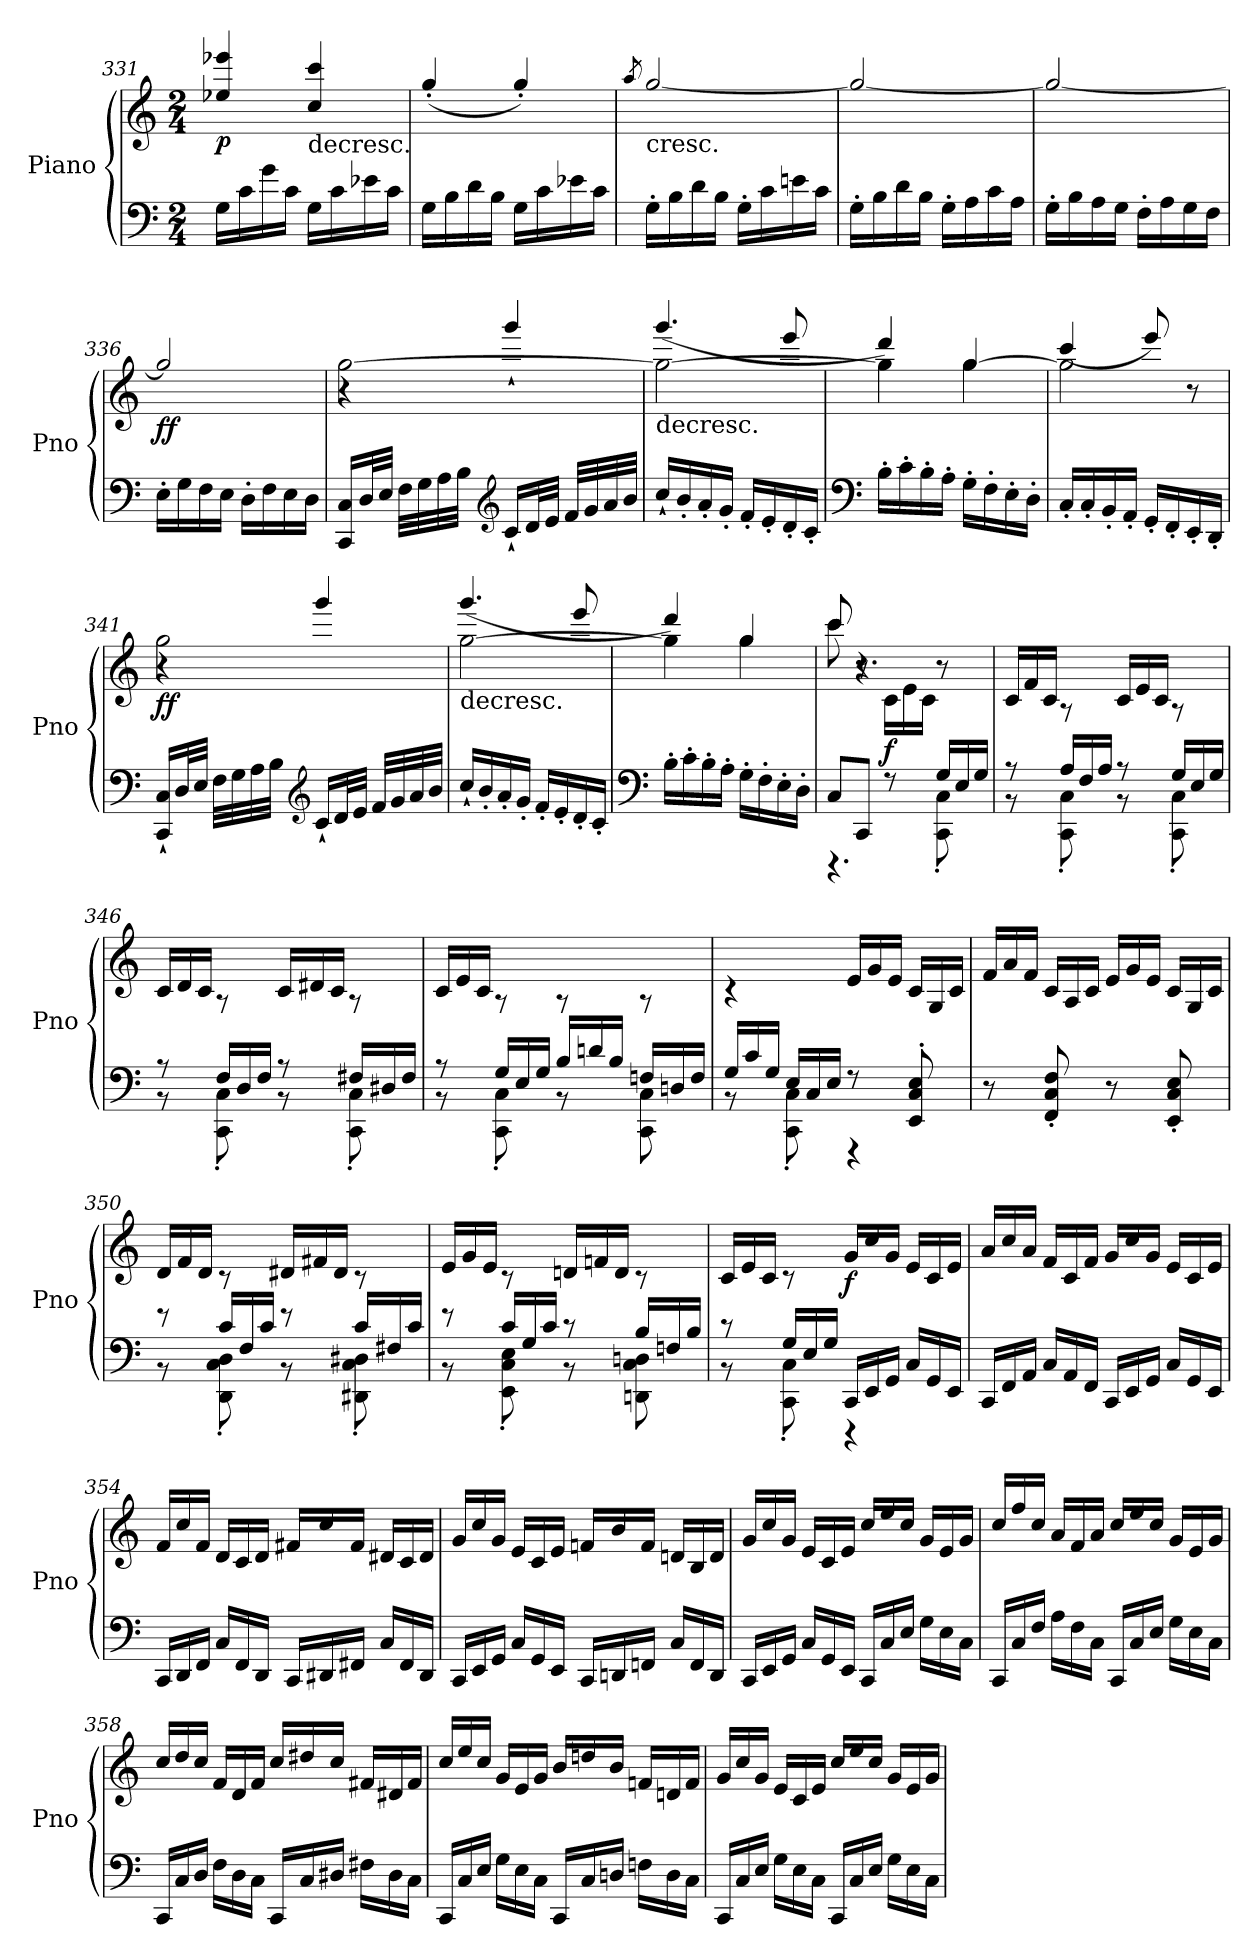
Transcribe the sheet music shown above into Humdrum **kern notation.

**kern	**kern	**dynam
*part1	*part1	*part1
*staff2	*staff1	*staff1/2
*I"Piano	*	*
*I'Pno	*	*
*clefF4	*clefG2	*
*k[]	*k[]	*
*C:	*C:	*
*M2/4	*M2/4	*
=331	=331	=331
*	*^	*
!	!	!	!LO:DY:b
16G\LL	2ryy	4ee-X/ 4eee-X/	p
16c\	.	.	.
16g\	.	.	.
16c\JJ	.	.	.
!	!	!LO:TX:b:t=decresc.	!
16G\LL	.	4cc/ 4ccc/	.
16c\	.	.	.
16e-X\	.	.	.
16c\JJ	.	.	.
=332	=332	=332	=332
16G\LL	2ryy	(>4gg'/	.
16B\	.	.	.
16d\	.	.	.
16B\JJ	.	.	.
16G\LL	.	4gg'/)	.
16c\	.	.	.
16e-X\	.	.	.
16c\JJ	.	.	.
=333	=333	=333	=333
.	.	8qaa/	.
!	!LO:TX:b:t=cresc.	!	!
16G'\LL	2ryy	[2gg/	.
16B\	.	.	.
16d\	.	.	.
16B\JJ	.	.	.
16G'\LL	.	.	.
16c\	.	.	.
16en\	.	.	.
16c\JJ	.	.	.
!!LO:LB:g=z	!!
=334	=334	=334	=334
16G'\LL	2ryy	2gg/_	.
16B\	.	.	.
16d\	.	.	.
16B\JJ	.	.	.
16G'\LL	.	.	.
16A\	.	.	.
16c\	.	.	.
16A\JJ	.	.	.
=335	=335	=335	=335
16G'\LL	2ryy	2gg/_	.
16B\	.	.	.
16A\	.	.	.
16G\JJ	.	.	.
16F'\LL	.	.	.
16A\	.	.	.
16G\	.	.	.
16F\JJ	.	.	.
=336	=336	=336	=336
!	!	!	!LO:DY:b
16E'\LL	2ryy	2gg/]	ff
16G\	.	.	.
16F\	.	.	.
16E\JJ	.	.	.
16D'\LL	.	.	.
16F\	.	.	.
16E\	.	.	.
16D\JJ	.	.	.
=337	=337	=337	=337
*	*	*^	*
16CC/ 16C/LL	2ryy	4r	[2gg\	.
32D/L	.	.	.	.
32E/JJJ	.	.	.	.
32F\LLL	.	.	.	.
32G\	.	.	.	.
32A\	.	.	.	.
32B\JJJ	.	.	.	.
*clefG2	*	*	*	*
16c`/LL	.	4ggg`/	.	.
32d/L	.	.	.	.
32e/JJJ	.	.	.	.
32f/LLL	.	.	.	.
32g/	.	.	.	.
32a/	.	.	.	.
32b/JJJ	.	.	.	.
=338	=338	=338	=338	=338
!	!LO:TX:b:t=decresc.	!	!	!
16cc`/LL	2ryy	(>4.ggg/	2gg\_	.
16b'/	.	.	.	.
16a'/	.	.	.	.
16g'/JJ	.	.	.	.
16f'/LL	.	.	.	.
16e'/	.	.	.	.
16d'/	.	8eee/	.	.
16c'/JJ	.	.	.	.
!!LO:LB:g=z	!!	!!
=339	=339	=339	=339	=339
*clefF4	*	*	*	*
16B'\LL	2ryy	4ddd/)	4gg\]	.
16c'\	.	.	.	.
16B'\	.	.	.	.
16A'\JJ	.	.	.	.
16G'\LL	.	4gg/	[4gg\	.
16F'\	.	.	.	.
16E'\	.	.	.	.
16D'\JJ	.	.	.	.
=340	=340	=340	=340	=340
16C'/LL	2ryy	(>4ccc/	2gg\]	.
16C'/	.	.	.	.
16BB'/	.	.	.	.
16AA'/JJ	.	.	.	.
16GG'/LL	.	8eee/)	.	.
16FF'/	.	.	.	.
16EE'/	.	8r	.	.
16DD'/JJ	.	.	.	.
=341	=341	=341	=341	=341
!	!	!	!	!LO:DY:b
16CC/` 16C/`LL	2ryy	4r	2gg\	ff
32D/L	.	.	.	.
32E/JJJ	.	.	.	.
32F\LLL	.	.	.	.
32G\	.	.	.	.
32A\	.	.	.	.
32B\JJJ	.	.	.	.
*clefG2	*	*	*	*
16c`/LL	.	4ggg/	.	.
32d/L	.	.	.	.
32e/JJJ	.	.	.	.
32f/LLL	.	.	.	.
32g/	.	.	.	.
32a/	.	.	.	.
32b/JJJ	.	.	.	.
=342	=342	=342	=342	=342
!	!LO:TX:b:t=decresc.	!	!	!
16cc`/LL	2ryy	(>4.ggg/	[2gg\	.
16b'/	.	.	.	.
16a'/	.	.	.	.
16g'/JJ	.	.	.	.
16f'/LL	.	.	.	.
16e'/	.	.	.	.
16d'/	.	8eee/	.	.
16c'/JJ	.	.	.	.
!!LO:LB:g=z	!!	!!
=343	=343	=343	=343	=343
*clefF4	*	*	*	*
16B'\LL	2ryy	4ddd/)	4gg\]	.
16c'\	.	.	.	.
16B'\	.	.	.	.
16A'\JJ	.	.	.	.
16G'\LL	.	4gg/	4gg\	.
16F'\	.	.	.	.
16E'\	.	.	.	.
16D'\JJ	.	.	.	.
=344	=344	=344	=344	=344
*^	*	*	*	*
8C/L	4.r	2ryy	8ccc/	8ccc\	.
8CC/J	.	.	4.r	8r	.
*	*	*	*	*Xtuplet	*
!	!	!	!	!	!LO:DY:b
8r	.	.	.	24c\LL	f
.	.	.	.	24e\	.
.	.	.	.	24c\JJ	.
*Xtuplet	*	*	*	*	*
24G/LL	8CC\' 8C\'	.	.	8r	.
24E/	.	.	.	.	.
24G/JJ	.	.	.	.	.
*	*	*	*v	*v	*
=345	=345	=345	=345	=345
8r	8r	2ryy	24c/LL	.
.	.	.	24f/	.
.	.	.	24c/JJ	.
24A/LL	8CC\' 8C\'	.	8r	.
24F/	.	.	.	.
24A/JJ	.	.	.	.
8r	8r	.	24c/LL	.
.	.	.	24e/	.
.	.	.	24c/JJ	.
24G/LL	8CC\' 8C\'	.	8r	.
24E/	.	.	.	.
24G/JJ	.	.	.	.
=346	=346	=346	=346	=346
8r	8r	2ryy	24c/LL	.
.	.	.	24d/	.
.	.	.	24c/JJ	.
24F/LL	8CC\' 8C\'	.	8r	.
24D/	.	.	.	.
24F/JJ	.	.	.	.
8r	8r	.	24c/LL	.
.	.	.	24d#X/	.
.	.	.	24c/JJ	.
24F#X/LL	8CC\' 8C\'	.	8r	.
24D#X/	.	.	.	.
24F#/JJ	.	.	.	.
!!LO:LB:g=z	!!
=347	=347	=347	=347	=347
8r	8r	2ryy	24c/LL	.
.	.	.	24e/	.
.	.	.	24c/JJ	.
24G/LL	8CC\' 8C\'	.	8r	.
24E/	.	.	.	.
24G/JJ	.	.	.	.
24B/LL	8r	.	8r	.
24dn/	.	.	.	.
24B/JJ	.	.	.	.
24Fn/LL	8CC\ 8C\	.	8r	.
24Dn/	.	.	.	.
24F/JJ	.	.	.	.
=348	=348	=348	=348	=348
24G/LL	8r	2ryy	4r	.
24c/	.	.	.	.
24G/JJ	.	.	.	.
24E/LL	8CC\' 8C\'	.	.	.
24C/	.	.	.	.
24E/JJ	.	.	.	.
8r	4r	.	24e/LL	.
.	.	.	24g/	.
.	.	.	24e/JJ	.
8EE/' 8C/' 8E/'	.	.	24c/LL	.
.	.	.	24G/	.
.	.	.	24c/JJ	.
*v	*v	*	*	*
=349	=349	=349	=349
8r	2ryy	24f/LL	.
.	.	24a/	.
.	.	24f/JJ	.
8FF/' 8C/' 8F/'	.	24c/LL	.
.	.	24A/	.
.	.	24c/JJ	.
8r	.	24e/LL	.
.	.	24g/	.
.	.	24e/JJ	.
8EE/' 8C/' 8E/'	.	24c/LL	.
.	.	24G/	.
.	.	24c/JJ	.
!!LO:PB:g=z	!!
=350	=350	=350	=350
*^	*	*	*
8r	8r	2ryy	24d/LL	.
.	.	.	24f/	.
.	.	.	24d/JJ	.
24c/LL	8DD\' 8C\' 8D\'	.	8r	.
24F/	.	.	.	.
24c/JJ	.	.	.	.
8r	8r	.	24d#X/LL	.
.	.	.	24f#X/	.
.	.	.	24d#/JJ	.
24c/LL	8DD#X\' 8C\' 8D#X\'	.	8r	.
24F#X/	.	.	.	.
24c/JJ	.	.	.	.
=351	=351	=351	=351	=351
8r	8r	2ryy	24e/LL	.
.	.	.	24g/	.
.	.	.	24e/JJ	.
24c/LL	8EE\' 8C\' 8E\'	.	8r	.
24G/	.	.	.	.
24c/JJ	.	.	.	.
8r	8r	.	24dn/LL	.
.	.	.	24fn/	.
.	.	.	24d/JJ	.
24B/LL	8DDn\ 8C\ 8Dn\	.	8r	.
24Fn/	.	.	.	.
24B/JJ	.	.	.	.
=352	=352	=352	=352	=352
8r	8r	2ryy	24c/LL	.
.	.	.	24e/	.
.	.	.	24c/JJ	.
24G/LL	8CC\' 8C\'	.	8r	.
24E/	.	.	.	.
24G/JJ	.	.	.	.
!	!	!	!	!LO:DY:b
24CC/LL	4r	.	24g/LL	f
24EE/	.	.	24cc/	.
24GG/JJ	.	.	24g/JJ	.
24C/LL	.	.	24e/LL	.
24GG/	.	.	24c/	.
24EE/JJ	.	.	24e/JJ	.
*v	*v	*	*	*
=353	=353	=353	=353
24CC/LL	2ryy	24a/LL	.
24FF/	.	24cc/	.
24AA/JJ	.	24a/JJ	.
24C/LL	.	24f/LL	.
24AA/	.	24c/	.
24FF/JJ	.	24f/JJ	.
24CC/LL	.	24g/LL	.
24EE/	.	24cc/	.
24GG/JJ	.	24g/JJ	.
24C/LL	.	24e/LL	.
24GG/	.	24c/	.
24EE/JJ	.	24e/JJ	.
!!LO:LB:g=z	!!
=354	=354	=354	=354
24CC/LL	2ryy	24f/LL	.
24DD/	.	24cc/	.
24FF/JJ	.	24f/JJ	.
24C/LL	.	24d/LL	.
24FF/	.	24c/	.
24DD/JJ	.	24d/JJ	.
24CC/LL	.	24f#X/LL	.
24DD#X/	.	24cc/	.
24FF#X/JJ	.	24f#/JJ	.
24C/LL	.	24d#X/LL	.
24FF#/	.	24c/	.
24DD#/JJ	.	24d#/JJ	.
=355	=355	=355	=355
24CC/LL	2ryy	24g/LL	.
24EE/	.	24cc/	.
24GG/JJ	.	24g/JJ	.
24C/LL	.	24e/LL	.
24GG/	.	24c/	.
24EE/JJ	.	24e/JJ	.
24CC/LL	.	24fn/LL	.
24DDn/	.	24b/	.
24FFn/JJ	.	24f/JJ	.
24C/LL	.	24dn/LL	.
24FF/	.	24B/	.
24DD/JJ	.	24d/JJ	.
=356	=356	=356	=356
24CC/LL	2ryy	24g/LL	.
24EE/	.	24cc/	.
24GG/JJ	.	24g/JJ	.
24C/LL	.	24e/LL	.
24GG/	.	24c/	.
24EE/JJ	.	24e/JJ	.
24CC/LL	.	24cc/LL	.
24C/	.	24ee/	.
24E/JJ	.	24cc/JJ	.
24G\LL	.	24g/LL	.
24E\	.	24e/	.
24C\JJ	.	24g/JJ	.
!!LO:LB:g=z	!!
=357	=357	=357	=357
24CC/LL	2ryy	24cc/LL	.
24C/	.	24ff/	.
24F/JJ	.	24cc/JJ	.
24A\LL	.	24a/LL	.
24F\	.	24f/	.
24C\JJ	.	24a/JJ	.
24CC/LL	.	24cc/LL	.
24C/	.	24ee/	.
24E/JJ	.	24cc/JJ	.
24G\LL	.	24g/LL	.
24E\	.	24e/	.
24C\JJ	.	24g/JJ	.
=358	=358	=358	=358
24CC/LL	2ryy	24cc/LL	.
24C/	.	24dd/	.
24D/JJ	.	24cc/JJ	.
24F\LL	.	24f/LL	.
24D\	.	24d/	.
24C\JJ	.	24f/JJ	.
24CC/LL	.	24cc/LL	.
24C/	.	24dd#X/	.
24D#X/JJ	.	24cc/JJ	.
24F#X\LL	.	24f#X/LL	.
24D#\	.	24d#X/	.
24C\JJ	.	24f#/JJ	.
=359	=359	=359	=359
24CC/LL	2ryy	24cc/LL	.
24C/	.	24ee/	.
24E/JJ	.	24cc/JJ	.
24G\LL	.	24g/LL	.
24E\	.	24e/	.
24C\JJ	.	24g/JJ	.
24CC/LL	.	24b/LL	.
24C/	.	24ddn/	.
24Dn/JJ	.	24b/JJ	.
24Fn\LL	.	24fn/LL	.
24D\	.	24dn/	.
24C\JJ	.	24f/JJ	.
!!LO:LB:g=z	!!
=360	=360	=360	=360
24CC/LL	2ryy	24g/LL	.
24C/	.	24cc/	.
24E/JJ	.	24g/JJ	.
24G\LL	.	24e/LL	.
24E\	.	24c/	.
24C\JJ	.	24e/JJ	.
24CC/LL	.	24cc/LL	.
24C/	.	24ee/	.
24E/JJ	.	24cc/JJ	.
24G\LL	.	24g/LL	.
24E\	.	24e/	.
24C\JJ	.	24g/JJ	.
*	*v	*v	*
=	=	=
*-	*-	*-
